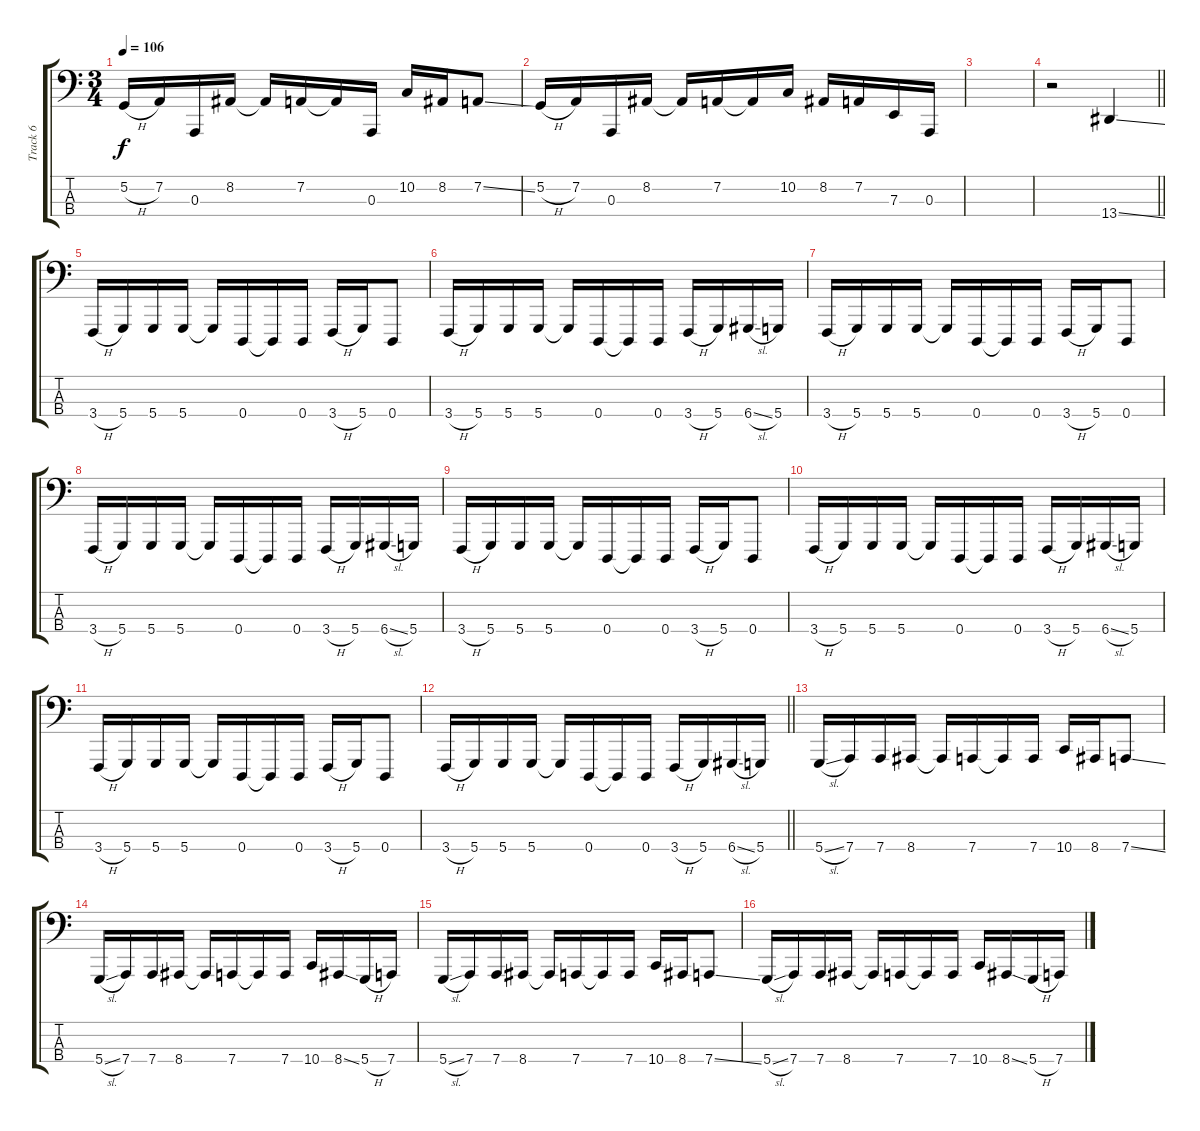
\track ("Track 6" "Track 6") {instrument lead8bassandlead}
\staff {score tabs}
\tuning (G2 D2 A1 D1) {hide}
\ts (3 4)
\tempo 106
\clef f4
\ks c
5.2{h}.16{dy f} 7.2.16 0.3.16 8.2.16 8.2{t}.16 7.2.16 7.2{t}.16 0.3.16 10.2.16 8.2.16 7.2{ss}.8 |
5.2{h}.16 7.2.16 0.3.16 8.2.16 8.2{t}.16 7.2.16 7.2{t}.16 10.2.16 8.2.16 7.2.16 7.3.16 0.3.16 |
|
\barLineRight lightlight
r.2 13.4{ss}.4 |
\section ("" "")
3.4{h}.16 5.4.16 5.4.16 5.4.16 5.4{t}.16 0.4.16 0.4{t}.16 0.4.16 3.4{h}.16 5.4.16 0.4.8 |
3.4{h}.16 5.4.16 5.4.16 5.4.16 5.4{t}.16 0.4.16 0.4{t}.16 0.4.16 3.4{h}.16 5.4.16 6.4{sl}.16 5.4.16 |
3.4{h}.16 5.4.16 5.4.16 5.4.16 5.4{t}.16 0.4.16 0.4{t}.16 0.4.16 3.4{h}.16 5.4.16 0.4.8 |
3.4{h}.16 5.4.16 5.4.16 5.4.16 5.4{t}.16 0.4.16 0.4{t}.16 0.4.16 3.4{h}.16 5.4.16 6.4{sl}.16 5.4.16 |
3.4{h}.16 5.4.16 5.4.16 5.4.16 5.4{t}.16 0.4.16 0.4{t}.16 0.4.16 3.4{h}.16 5.4.16 0.4.8 |
3.4{h}.16 5.4.16 5.4.16 5.4.16 5.4{t}.16 0.4.16 0.4{t}.16 0.4.16 3.4{h}.16 5.4.16 6.4{sl}.16 5.4.16 |
3.4{h}.16 5.4.16 5.4.16 5.4.16 5.4{t}.16 0.4.16 0.4{t}.16 0.4.16 3.4{h}.16 5.4.16 0.4.8 |
\barLineRight lightlight
3.4{h}.16 5.4.16 5.4.16 5.4.16 5.4{t}.16 0.4.16 0.4{t}.16 0.4.16 3.4{h}.16 5.4.16 6.4{sl}.16 5.4.16 |
\section ("" "")
5.4{sl}.16 7.4.16 7.4.16 8.4.16 8.4{t}.16 7.4.16 7.4{t}.16 7.4.16 10.4.16 8.4.16 7.4{ss}.8 |
5.4{sl}.16 7.4.16 7.4.16 8.4.16 8.4{t}.16 7.4.16 7.4{t}.16 7.4.16 10.4.16 8.4{ss}.16 5.4{h}.16 7.4.16 |
5.4{sl}.16 7.4.16 7.4.16 8.4.16 8.4{t}.16 7.4.16 7.4{t}.16 7.4.16 10.4.16 8.4.16 7.4{ss}.8 |
5.4{sl}.16 7.4.16 7.4.16 8.4.16 8.4{t}.16 7.4.16 7.4{t}.16 7.4.16 10.4.16 8.4{ss}.16 5.4{h}.16 7.4.16
